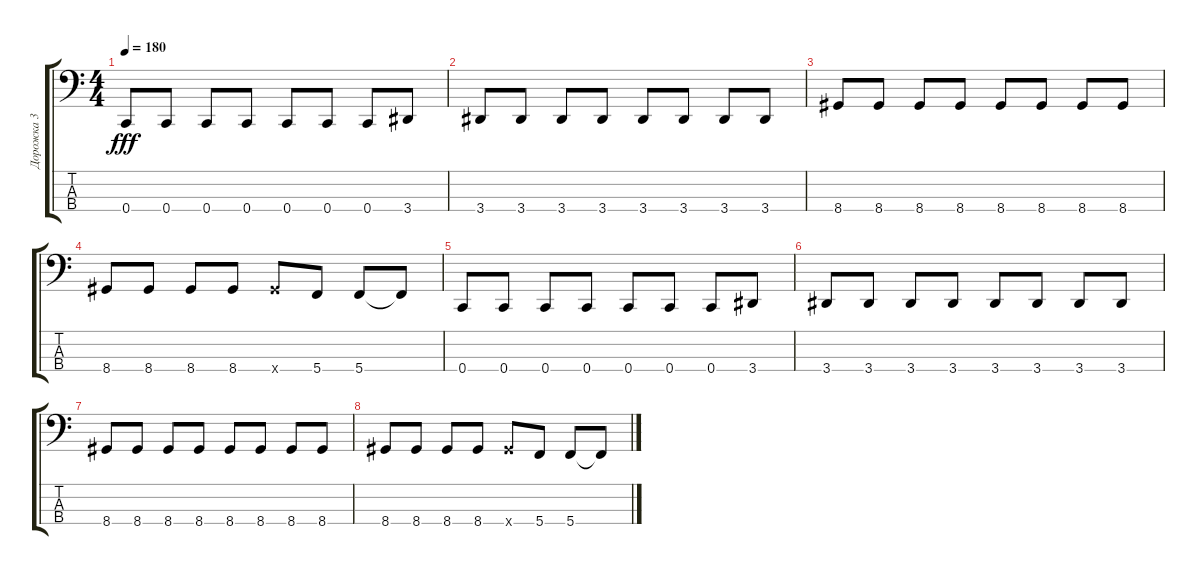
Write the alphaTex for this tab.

\track ("Дорожка 3" "Дорожка 3") {instrument electricbasspick}
\staff {score tabs}
\tuning (F2 C2 G1 C1) {hide}
\ts (4 4)
\tempo 180
\clef f4
\ks c
0.4.8{dy fff} 0.4.8 0.4.8 0.4.8 0.4.8 0.4.8 0.4.8 3.4.8 |
3.4.8 3.4.8 3.4.8 3.4.8 3.4.8 3.4.8 3.4.8 3.4.8 |
8.4.8 8.4.8 8.4.8 8.4.8 8.4.8 8.4.8 8.4.8 8.4.8 |
8.4.8 8.4.8 8.4.8 8.4.8 8.4{x}.8 5.4.8 5.4.8 5.4{t}.8 |
0.4.8 0.4.8 0.4.8 0.4.8 0.4.8 0.4.8 0.4.8 3.4.8 |
3.4.8 3.4.8 3.4.8 3.4.8 3.4.8 3.4.8 3.4.8 3.4.8 |
8.4.8 8.4.8 8.4.8 8.4.8 8.4.8 8.4.8 8.4.8 8.4.8 |
8.4.8 8.4.8 8.4.8 8.4.8 8.4{x}.8 5.4.8 5.4.8 5.4{t}.8
